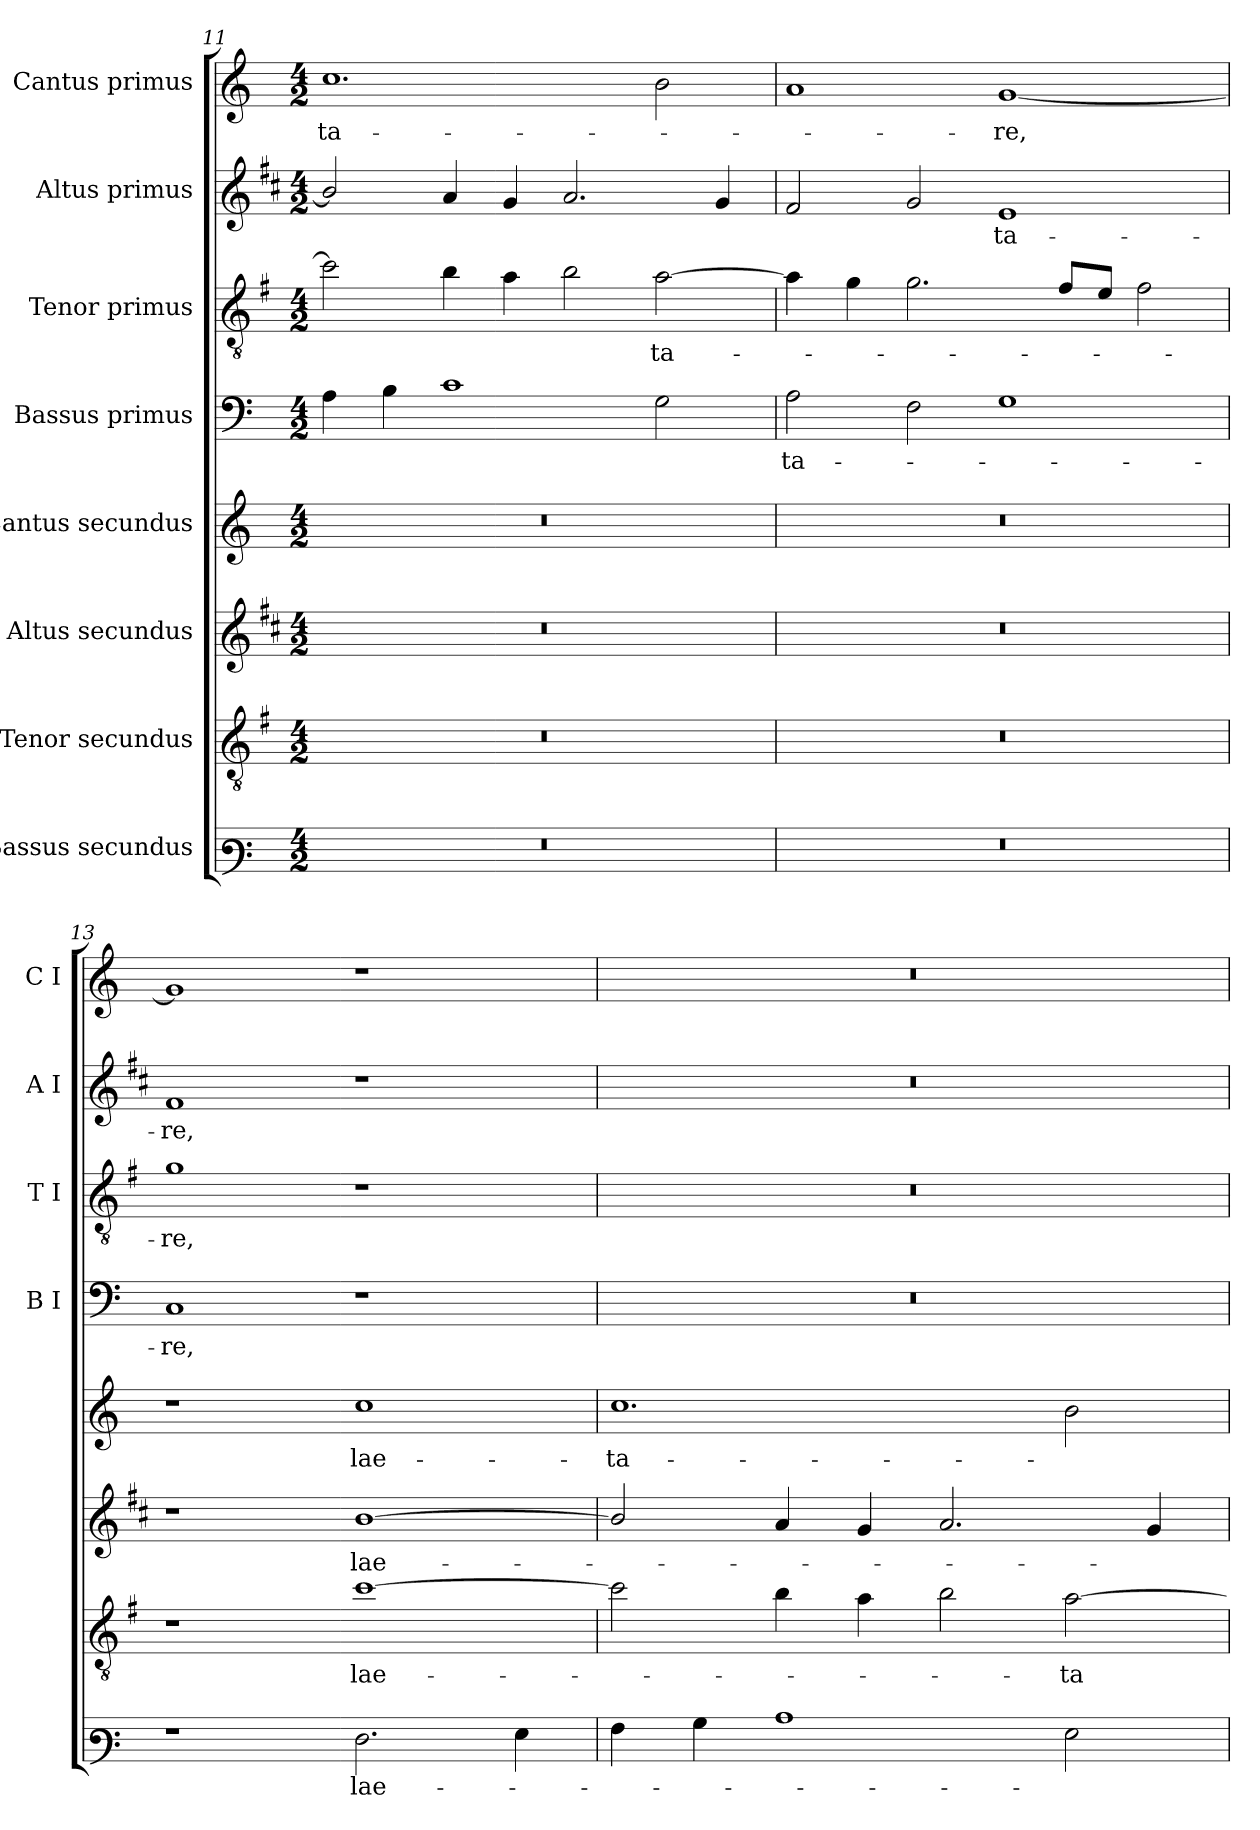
**kern	**text	**kern	**text	**kern	**text	**kern	**text	**kern	**text	**kern	**text	**kern	**text	**kern	**text
*part8	*part8	*part7	*part7	*part6	*part6	*part5	*part5	*part4	*part4	*part3	*part3	*part2	*part2	*part1	*part1
*staff8	*staff8	*staff7	*staff7	*staff6	*staff6	*staff5	*staff5	*staff4	*staff4	*staff3	*staff3	*staff2	*staff2	*staff1	*staff1
*I"Bassus secundus	*	*I"Tenor secundus	*	*I"Altus secundus	*	*I"Cantus secundus	*	*I"Bassus primus	*	*I"Tenor primus	*	*I"Altus primus	*	*I"Cantus primus	*
*	*	*	*	*	*	*	*	*I'B I	*	*I'T I	*	*I'A I	*	*I'C I	*
*clefF3	*	*clefGv2	*	*clefG2	*	*clefG2	*	*clefF4	*	*clefGv2	*	*clefG2	*	*clefG2	*
*	*	*ITrd4c7	*	*ITrd1c2	*	*	*	*	*	*ITrd4c7	*	*ITrd1c2	*	*	*
*k[]	*	*k[]	*	*k[]	*	*k[]	*	*k[]	*	*k[]	*	*k[]	*	*k[]	*
*C:	*	*C:	*	*C:	*	*C:	*	*C:	*	*C:	*	*C:	*	*C:	*
*M4/2	*	*M4/2	*	*M4/2	*	*M4/2	*	*M4/2	*	*M4/2	*	*M4/2	*	*M4/2	*
=11	=11	=11	=11	=11	=11	=11	=11	=11	=11	=11	=11	=11	=11	=11	=11
!	!	!	!	!	!	!	!	!	!	!	!	!	!	!	!LO:LY:b
0r	.	0r	.	0r	.	0r	.	4A\	.	2f\]	.	2a/]	.	1.cc	-ta-
.	.	.	.	.	.	.	.	4B\	.	.	.	.	.	.	.
.	.	.	.	.	.	.	.	1c	.	4e\	.	4g/	.	.	.
.	.	.	.	.	.	.	.	.	.	4d\	.	4f/	.	.	.
.	.	.	.	.	.	.	.	.	.	2e\	.	2.g/	.	.	.
!	!	!	!	!	!	!	!	!	!	!	!LO:LY:b	!	!	!	!
.	.	.	.	.	.	.	.	2G\	.	[2d\	-ta-	.	.	2b\	.
.	.	.	.	.	.	.	.	.	.	.	.	4f/	.	.	.
!!LO:LB:g=z
=12	=12	=12	=12	=12	=12	=12	=12	=12	=12	=12	=12	=12	=12	=12	=12
!	!	!	!	!	!	!	!	!	!LO:LY:b	!	!	!	!	!	!
0r	.	0r	.	0r	.	0r	.	2A\	-ta-	4d\]	.	2e/	.	1a	.
.	.	.	.	.	.	.	.	.	.	4c\	.	.	.	.	.
.	.	.	.	.	.	.	.	2F\	.	2.c\	.	2f/	.	.	.
!	!	!	!	!	!	!	!	!	!	!	!	!	!LO:LY:b	!	!LO:LY:b
.	.	.	.	.	.	.	.	1G	.	.	.	1d	-ta-	[1g	-re,
.	.	.	.	.	.	.	.	.	.	8B/L	.	.	.	.	.
.	.	.	.	.	.	.	.	.	.	8A/J	.	.	.	.	.
.	.	.	.	.	.	.	.	.	.	2B\	.	.	.	.	.
=13	=13	=13	=13	=13	=13	=13	=13	=13	=13	=13	=13	=13	=13	=13	=13
!	!	!	!	!	!	!	!	!	!LO:LY:b	!	!LO:LY:b	!	!LO:LY:b	!	!
1r	.	1r	.	1r	.	1r	.	1C	-re,	1c	-re,	1e	-re,	1g]	.
!	!LO:LY:b	!	!LO:LY:b	!	!LO:LY:b	!	!LO:LY:b	!	!	!	!	!	!	!	!
2.F\	lae-	[1f	lae-	[1a	lae-	1cc	lae-	1r	.	1r	.	1r	.	1r	.
4G\	.	.	.	.	.	.	.	.	.	.	.	.	.	.	.
=14	=14	=14	=14	=14	=14	=14	=14	=14	=14	=14	=14	=14	=14	=14	=14
!	!	!	!	!	!	!	!LO:LY:b	!	!	!	!	!	!	!	!
4A\	.	2f\]	.	2a/]	.	1.cc	-ta-	0r	.	0r	.	0r	.	0r	.
4B\	.	.	.	.	.	.	.	.	.	.	.	.	.	.	.
1c	.	4e\	.	4g/	.	.	.	.	.	.	.	.	.	.	.
.	.	4d\	.	4f/	.	.	.	.	.	.	.	.	.	.	.
.	.	2e\	.	2.g/	.	.	.	.	.	.	.	.	.	.	.
!	!	!	!LO:LY:b	!	!	!	!	!	!	!	!	!	!	!	!
2G\	.	[2d\	-ta-	.	.	2b\	.	.	.	.	.	.	.	.	.
.	.	.	.	4f/	.	.	.	.	.	.	.	.	.	.	.
=	=	=	=	=	=	=	=	=	=	=	=	=	=	=	=
*-	*-	*-	*-	*-	*-	*-	*-	*-	*-	*-	*-	*-	*-	*-	*-
